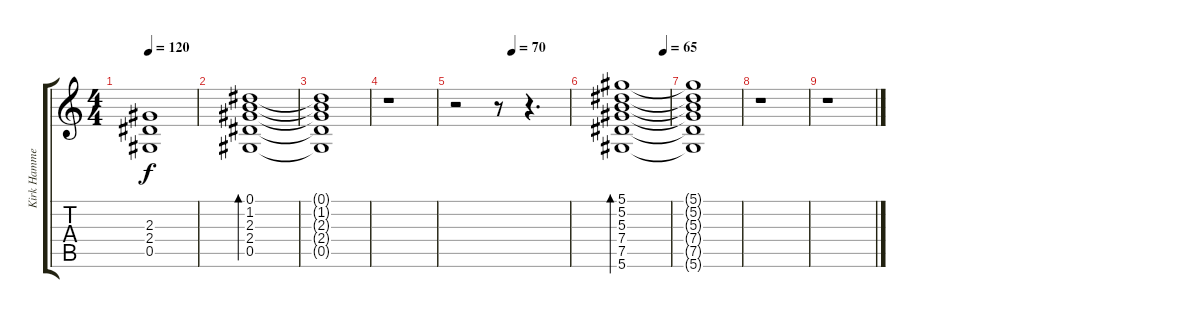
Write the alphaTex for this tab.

\track ("Kirk Hammett" "Kirk Hamme") {instrument distortionguitar}
\staff {score tabs}
\tuning (Eb4 Bb3 Gb3 Db3 Ab2 Eb2) {hide}
\ts (4 4)
\tempo 120
\clef g2
\ks c
(2.3{t} 2.4{t} 0.5{t}).1{dy f} |
(0.1 1.2 2.3 2.4 0.5).1{bd 120 instrument electricguitarclean} |
(0.1{t} 1.2{t} 2.3{t} 2.4{t} 0.5{t}).1 |
r.1 |
\tempo (70 0.5)
r.2 r.8 r.4{d} |
\tempo (65 0.875)
(5.1 5.2 5.3 7.4 7.5 5.6).1{bd 480} |
(5.1{t} 5.2{t} 5.3{t} 7.4{t} 7.5{t} 5.6{t}).1 |
r.1 |
r.1
